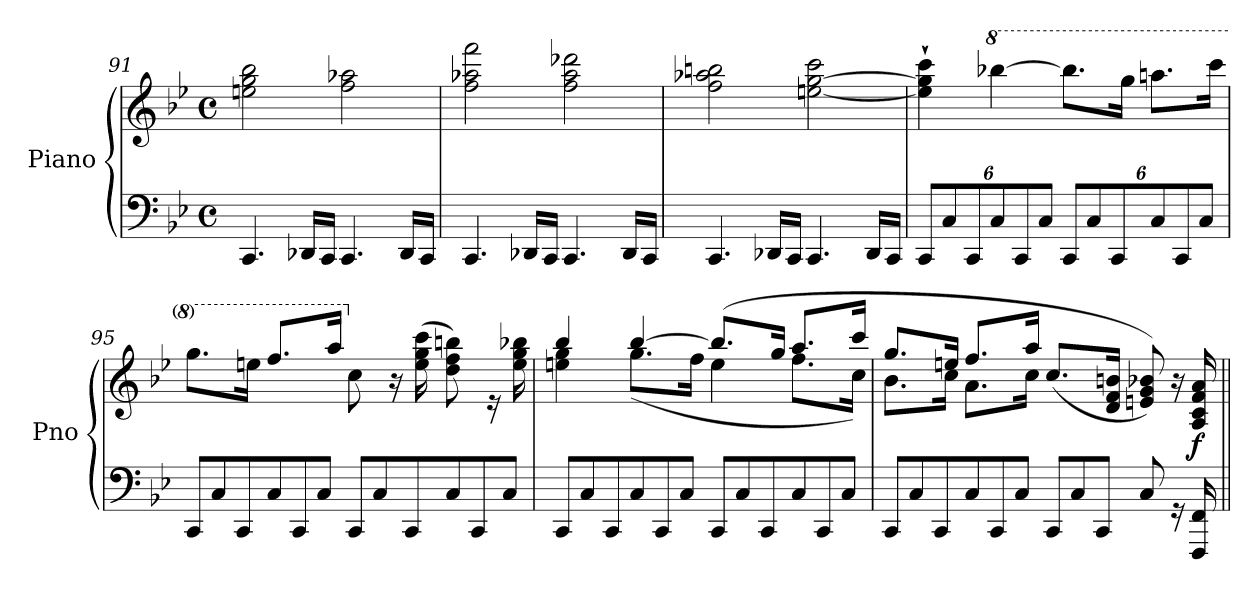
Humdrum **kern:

**kern	**kern	**dynam
*part1	*part1	*part1
*staff2	*staff1	*staff1/2
*I"Piano	*	*
*I'Pno	*	*
*clefF4	*clefG2	*
*k[b-e-]	*k[b-e-]	*
*M4/4	*M4/4	*
*met(c)	*met(c)	*
=91	=91	=91
*^	*	*
1ryy	4.CC/	2een\ 2gg\ 2bb-\	.
.	16DD-X/LL	.	.
.	16CC/JJ	.	.
.	4.CC/	2ff\ 2aa-X\	.
.	16DD-/LL	.	.
.	16CC/JJ	.	.
=92	=92	=92	=92
1ryy	4.CC/	2ff\ 2aa-X\ 2fff\	.
.	16DD-X/LL	.	.
.	16CC/JJ	.	.
.	4.CC/	2ff\ 2aa-\ 2ddd-X\	.
.	16DD-/LL	.	.
.	16CC/JJ	.	.
=93	=93	=93	=93
1ryy	4.CC/	2ff\ 2aa-X\ 2bbn\	.
.	16DD-X/LL	.	.
.	16CC/JJ	.	.
.	4.CC/	[2een\ [2gg\ 2ccc\	.
.	16DD-/LL	.	.
.	16CC/JJ	.	.
!!LO:LB:g=z
=94	=94	=94	=94
*	*Xbrackettup	*	*
!	!	!	!LO:DY:b
1ryy	12CC/L	4ee\]` 4gg\]` 4ccc\`	other-dynamics
.	12C/	.	.
.	12CC/	.	.
*	*	*8va	*
.	12C/	[4bbb-X\	.
.	12CC/	.	.
.	12C/J	.	.
.	12CC/L	8.bbb-\L]	.
.	12C/	.	.
.	12CC/	.	.
.	.	16ggg\Jk	.
.	12C/	8.aaan\L	.
.	12CC/	.	.
.	12C/J	.	.
.	.	16cccc\Jk	.
!!LO:LB:g=z
=95	=95	=95	=95
*	*Xtuplet	*	*
*	*	*^	*
1ryy	12CC/L	8.ggg\L	2ryy	.
.	12C/	.	.	.
.	12CC/	.	.	.
.	.	16eeen\Jk	.	.
.	12C/	8.fff/L	.	.
.	12CC/	.	.	.
.	12C/J	.	.	.
.	.	16aaa/Jk	.	.
.	12CC/L	8ryy	8ccc\	.
.	12C/	.	.	.
*	*	*X8va	*	*
.	.	16r	16ryy	.
.	12CC/	.	.	.
.	.	16ryy	(>16ee\ 16gg\ 16ccc\	.
.	12C/	8ryy	8dd\ 8ff\ 8bbn\)	.
.	12CC/	.	.	.
.	.	16re	16ryy	.
.	12C/J	.	.	.
.	.	16ryy	16ee\ 16gg\ 16bb-X\	.
=96	=96	=96	=96	=96
!	!	!	!	!LO:DY:b
1ryy	12CC/L	4bb-/	4een\ 4gg\	other-dynamics
.	12C/	.	.	.
.	12CC/	.	.	.
.	12C/	[4bb-/	(<8.gg\L	.
.	12CC/	.	.	.
.	12C/J	.	.	.
.	.	.	16ff\Jk	.
.	12CC/L	(>8.bb-/L]	4ee\	.
.	12C/	.	.	.
.	12CC/	.	.	.
.	.	16gg/Jk	.	.
.	12C/	8.aa/L	8.ff\L	.
.	12CC/	.	.	.
.	12C/J	.	.	.
.	.	16ccc/Jk	16cc\Jk)	.
!!LO:LB:g=z	!!
=97	=97	=97	=97	=97
1ryy	12CC/L	8.gg/L	8.b-\L	.
.	12C/	.	.	.
.	12CC/	.	.	.
.	.	16een/Jk	16cc\Jk	.
.	12C/	8.ff/L	8.a\L	.
.	12CC/	.	.	.
.	12C/J	.	.	.
.	.	16aa/Jk	16cc\Jk	.
.	12CC/L	(>8.cc/L	2ryy	.
.	12C/	.	.	.
.	12CC/J	.	.	.
.	.	16d/ 16f/ 16bn/Jk	.	.
.	8C/	8en/ 8g/ 8b-X/))	.	.
.	16r	16r	.	.
!	!	!	!	!LO:DY:b
.	16FFF/ 16FF/	16A/ 16c/ 16f/ 16a/	.	f
*v	*v	*	*	*
*	*v	*v	*
=||	=||	=||
*-	*-	*-
